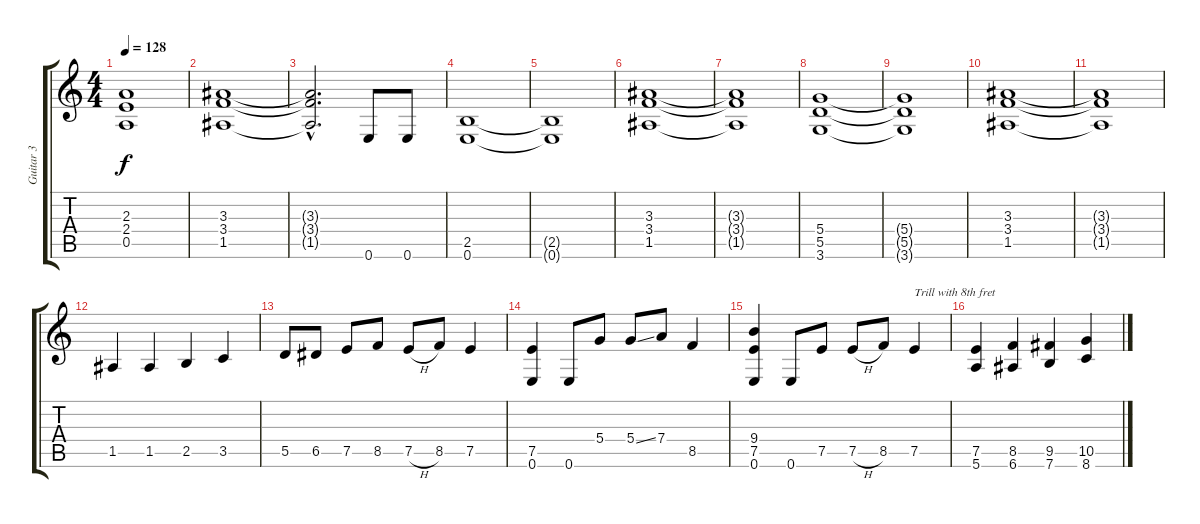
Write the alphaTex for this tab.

\track ("Guitar 3" "Guitar 3") {instrument distortionguitar}
\staff {score tabs}
\tuning (E4 B3 G3 D3 A2 E2) {hide}
\ts (4 4)
\tempo 128
\clef g2
\ks c
(2.3{t} 2.4{t} 0.5{t}).1{dy f} |
(3.3 3.4 1.5).1 |
(3.3{hac t} 3.4{hac t} 1.5{hac t}).2{d} 0.6.8 0.6.8 |
(2.5 0.6).1 |
(2.5{t} 0.6{t}).1 |
(3.3 3.4 1.5).1 |
(3.3{t} 3.4{t} 1.5{t}).1 |
(5.4 5.5 3.6).1 |
(5.4{t} 5.5{t} 3.6{t}).1 |
(3.3 3.4 1.5).1 |
(3.3{t} 3.4{t} 1.5{t}).1 |
1.5.4 1.5.4 2.5.4 3.5.4 |
5.5.8 6.5.8 7.5.8 8.5.8 7.5{h}.8 8.5.8 7.5.4 |
(7.5 0.6).4 0.6.8 5.4.8 5.4{ss}.8 7.4.8 8.5.4 |
(9.4 7.5 0.6).4 0.6.8 7.5.8 7.5{h}.8 8.5.8 7.5.4{txt "Trill with 8th fret"} |
(7.5 5.6).4 (8.5 6.6).4 (9.5 7.6).4 (10.5 8.6).4
